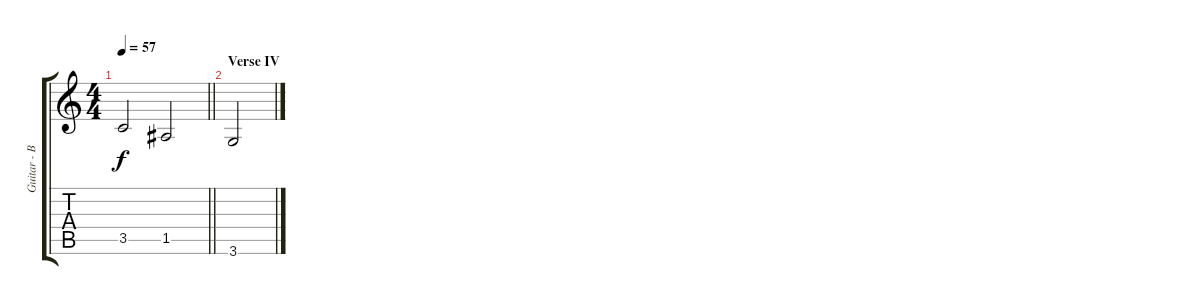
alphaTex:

\track ("Guitar - Blackmore - Коля" "Guitar - B") {instrument distortionguitar}
\staff {score tabs}
\tuning (E4 B3 G3 D3 A2 E2) {hide}
\ts (4 4)
\tempo 57
\clef g2
\barLineRight lightlight
\ks c
3.5.2{dy f} 1.5.2 |
\section ("" "Verse IV")
3.6.2
